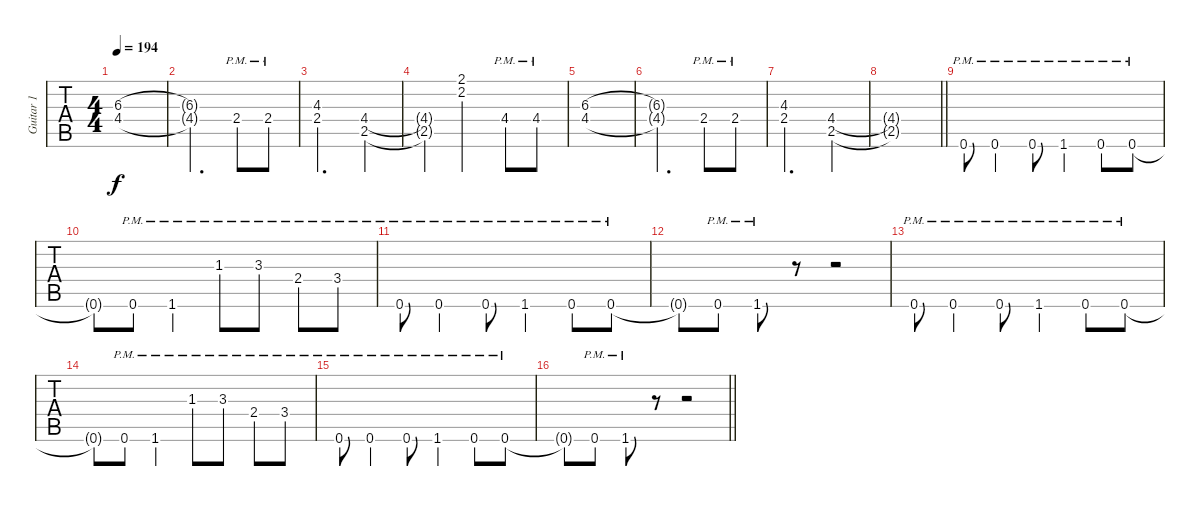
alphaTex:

\track ("Guitar 1" "Guitar 1") {instrument distortionguitar}
\staff {tabs}
\tuning (B3 Gb3 D3 A2 E2 B1) {hide}
\ts (4 4)
\tempo 194
\clef g2
\ks c
(6.3 4.4).1{dy f} |
(6.3{t} 4.4{t}).2{d} 2.4{pm}.8 2.4{pm}.8 |
(4.3 2.4).2{d} (4.4 2.5).4 |
(4.4{t} 2.5{t}).4 (2.1 2.2).2 4.4{pm}.8 4.4{pm}.8 |
(6.3 4.4).1 |
(6.3{t} 4.4{t}).2{d} 2.4{pm}.8 2.4{pm}.8 |
(4.3 2.4).2{d} (4.4 2.5).4 |
\barLineRight lightlight
(4.4{t} 2.5{t}).1 |
0.6{pm}.8{volume 13 balance 4} 0.6{pm}.4 0.6{pm}.8 1.6{pm}.4 0.6{pm}.8 0.6{pm}.8 |
0.6{t}.8 0.6{pm}.8 1.6{pm}.4 1.3{pm}.8 3.3{pm}.8 2.4{pm}.8 3.4{pm}.8 |
0.6{pm}.8 0.6{pm}.4 0.6{pm}.8 1.6{pm}.4 0.6{pm}.8 0.6{pm}.8 |
0.6{t}.8 0.6{pm}.8 1.6{pm}.8 r.8 r.2 |
0.6{pm}.8 0.6{pm}.4 0.6{pm}.8 1.6{pm}.4 0.6{pm}.8 0.6{pm}.8 |
0.6{t}.8 0.6{pm}.8 1.6{pm}.4 1.3{pm}.8 3.3{pm}.8 2.4{pm}.8 3.4{pm}.8 |
0.6{pm}.8 0.6{pm}.4 0.6{pm}.8 1.6{pm}.4 0.6{pm}.8 0.6{pm}.8 |
\barLineRight lightlight
0.6{t}.8 0.6{pm}.8 1.6{pm}.8 r.8 r.2
